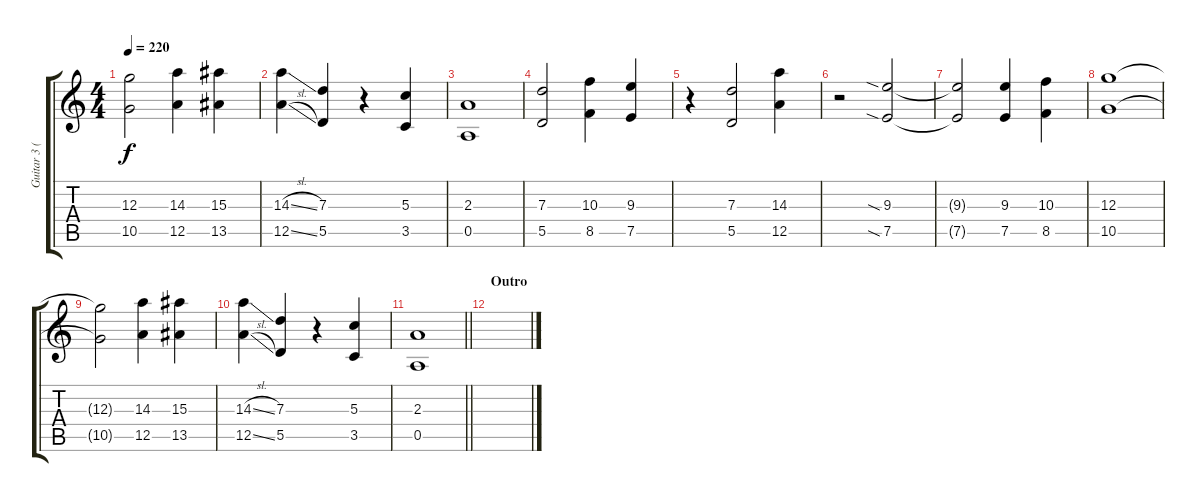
\track ("Guitar 3 (Not Really That Important)" "Guitar 3 (") {instrument distortionguitar}
\staff {score tabs}
\tuning (E4 B3 G3 D3 A2 D2) {hide}
\ts (4 4)
\tempo 220
\clef g2
\ks c
(12.3{t} 10.5{t}).2{dy f} (14.3 12.5).4 (15.3 13.5).4 |
(14.3{sl} 12.5{sl}).4 (7.3 5.5).4 r.4 (5.3 3.5).4 |
(2.3 0.5).1 |
(7.3 5.5).2 (10.3 8.5).4 (9.3 7.5).4 |
r.4 (7.3 5.5).2 (14.3 12.5).4 |
r.2 (9.3{sia} 7.5{sia}).2 |
(9.3{t} 7.5{t}).2 (9.3 7.5).4 (10.3 8.5).4 |
(12.3 10.5).1 |
(12.3{t} 10.5{t}).2 (14.3 12.5).4 (15.3 13.5).4 |
(14.3{sl} 12.5{sl}).4 (7.3 5.5).4 r.4 (5.3 3.5).4 |
\barLineRight lightlight
(2.3 0.5).1 |
\section ("" "Outro")
